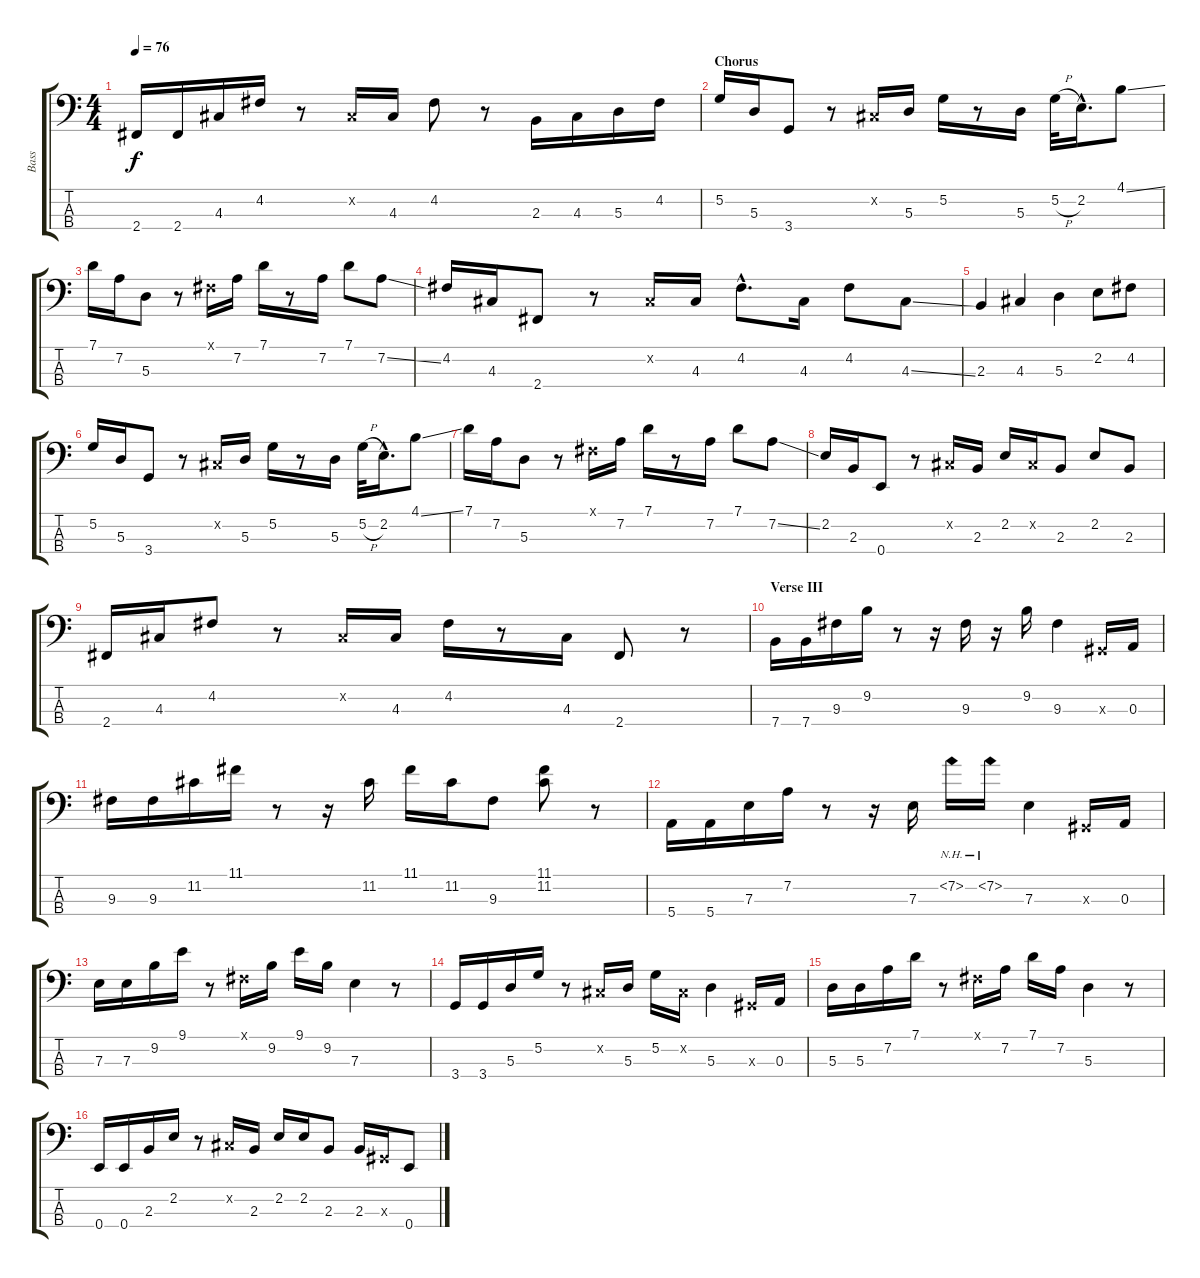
\track ("Bass" "Bass") {instrument fretlessbass}
\staff {score tabs}
\tuning (G2 D2 A1 E1) {hide}
\ts (4 4)
\tempo 76
\clef f4
\ks c
2.4.16{dy f} 2.4.16 4.3.16 4.2.16 r.8 -1.2{x}.16 4.3.16 4.2.8 r.8 2.3.16 4.3.16 5.3.16 4.2.16 |
\section ("" "Chorus")
5.2.16 5.3.16 3.4.8 r.8 -1.2{x}.16 5.3.16 5.2.16 r.8 5.3.16 5.2{h}.32 2.2{hac}.16{d} 4.1{ss}.8 |
7.1.16 7.2.16 5.3.8 r.8 -1.1{x}.16 7.2.16 7.1.16 r.8 7.2.16 7.1.8 7.2{ss}.8 |
4.2.16 4.3.16 2.4.8 r.8 -1.2{x}.16 4.3.16 4.2{hac}.8{d} 4.3.16 4.2.8 4.3{ss}.8 |
2.3.4 4.3.4 5.3.4 2.2.8 4.2.8 |
5.2.16 5.3.16 3.4.8 r.8 -1.2{x}.16 5.3.16 5.2.16 r.8 5.3.16 5.2{h}.32 2.2{hac}.16{d} 4.1{ss}.8 |
7.1.16 7.2.16 5.3.8 r.8 -1.1{x}.16 7.2.16 7.1.16 r.8 7.2.16 7.1.8 7.2{ss}.8 |
2.2.16 2.3.16 0.4.8 r.8 -1.2{x}.16 2.3.16 2.2.16 -1.2{x}.16 2.3.8 2.2.8 2.3.8 |
2.4.16 4.3.16 4.2.8 r.8 -1.2{x}.16 4.3.16 4.2.16 r.8 4.3.16 2.4.8 r.8 |
\section ("" "Verse III")
7.4.16 7.4.16 9.3.16 9.2.16 r.8 r.16 9.3.16 r.16 9.2.16 9.3.4 -1.3{x}.16 0.3.16 |
9.3.16 9.3.16 11.2.16 11.1.16 r.8 r.16 11.2.16 11.1.16 11.2.16 9.3.8 (11.1 11.2).8 r.8 |
5.4.16 5.4.16 7.3.16 7.2.16 r.8 r.16 7.3.16 7.2{nh}.16 7.2{nh}.16 7.3.4 -1.3{x}.16 0.3.16 |
7.3.16 7.3.16 9.2.16 9.1.16 r.8 -1.1{x}.16 9.2.16 9.1.16 9.2.16 7.3.4 r.8 |
3.4.16 3.4.16 5.3.16 5.2.16 r.8 -1.2{x}.16 5.3.16 5.2.16 -1.2{x}.16 5.3.4 -1.3{x}.16 0.3.16 |
5.3.16 5.3.16 7.2.16 7.1.16 r.8 -1.1{x}.16 7.2.16 7.1.16 7.2.16 5.3.4 r.8 |
0.4.16 0.4.16 2.3.16 2.2.16 r.8 -1.2{x}.16 2.3.16 2.2.16 2.2.16 2.3.8 2.3.16 -1.3{x}.16 0.4.8
